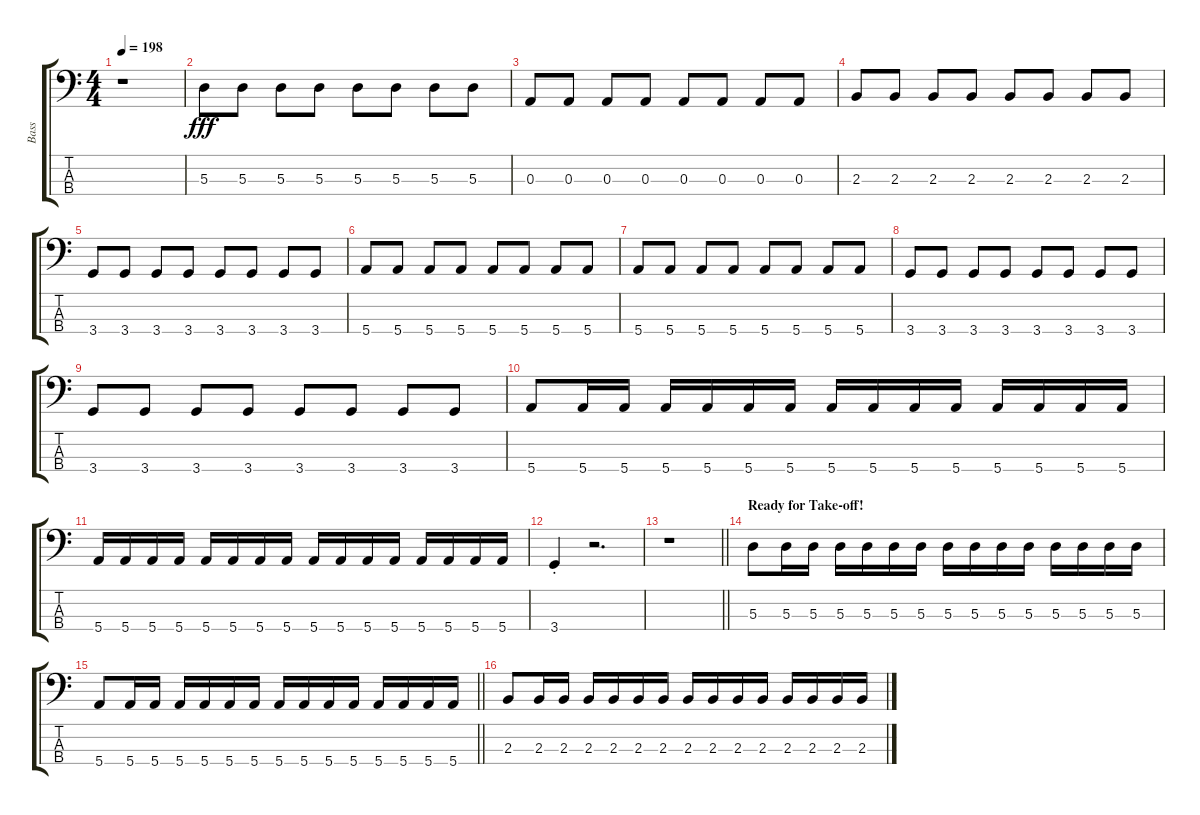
\track ("Bass" "Bass") {instrument electricbassfinger}
\staff {score tabs}
\tuning (G2 D2 A1 E1) {hide}
\ts (4 4)
\tempo 198
\clef f4
\ks c
r.1{dy fff} |
5.3.8 5.3.8 5.3.8 5.3.8 5.3.8 5.3.8 5.3.8 5.3.8 |
0.3.8 0.3.8 0.3.8 0.3.8 0.3.8 0.3.8 0.3.8 0.3.8 |
2.3.8 2.3.8 2.3.8 2.3.8 2.3.8 2.3.8 2.3.8 2.3.8 |
3.4.8 3.4.8 3.4.8 3.4.8 3.4.8 3.4.8 3.4.8 3.4.8 |
5.4.8 5.4.8 5.4.8 5.4.8 5.4.8 5.4.8 5.4.8 5.4.8 |
5.4.8 5.4.8 5.4.8 5.4.8 5.4.8 5.4.8 5.4.8 5.4.8 |
3.4.8 3.4.8 3.4.8 3.4.8 3.4.8 3.4.8 3.4.8 3.4.8 |
3.4.8 3.4.8 3.4.8 3.4.8 3.4.8 3.4.8 3.4.8 3.4.8 |
5.4.8 5.4.16 5.4.16 5.4.16 5.4.16 5.4.16 5.4.16 5.4.16 5.4.16 5.4.16 5.4.16 5.4.16 5.4.16 5.4.16 5.4.16 |
5.4.16 5.4.16 5.4.16 5.4.16 5.4.16 5.4.16 5.4.16 5.4.16 5.4.16 5.4.16 5.4.16 5.4.16 5.4.16 5.4.16 5.4.16 5.4.16 |
3.4{st}.4 r.2{d} |
\barLineRight lightlight
r.1 |
\section ("" "Ready for Take-off!")
5.3.8 5.3.16 5.3.16 5.3.16 5.3.16 5.3.16 5.3.16 5.3.16 5.3.16 5.3.16 5.3.16 5.3.16 5.3.16 5.3.16 5.3.16 |
\barLineRight lightlight
5.4.8 5.4.16 5.4.16 5.4.16 5.4.16 5.4.16 5.4.16 5.4.16 5.4.16 5.4.16 5.4.16 5.4.16 5.4.16 5.4.16 5.4.16 |
2.3.8 2.3.16 2.3.16 2.3.16 2.3.16 2.3.16 2.3.16 2.3.16 2.3.16 2.3.16 2.3.16 2.3.16 2.3.16 2.3.16 2.3.16
